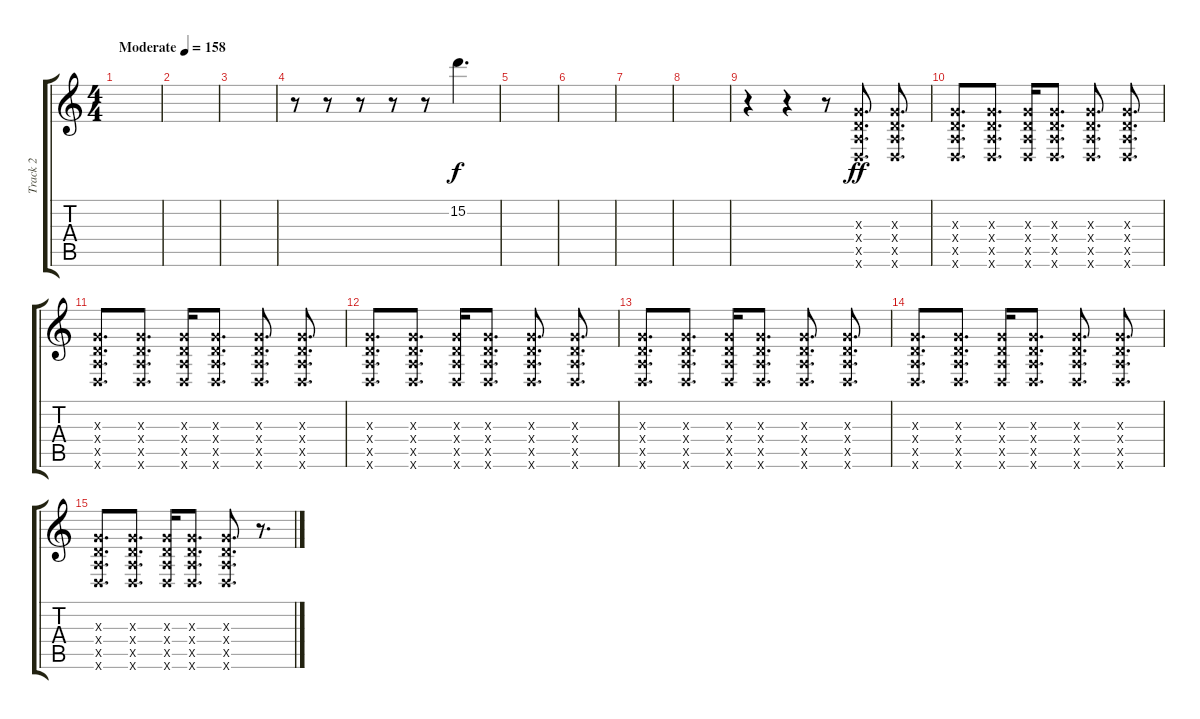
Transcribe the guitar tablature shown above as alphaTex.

\track ("Track 2" "Track 2") {instrument distortionguitar}
\staff {score tabs}
\tuning (E4 B3 G3 D3 A2 D2) {hide}
\ts (4 4)
\tempo (158 "Moderate")
\clef g2
\ks c
|
|
|
r.8 r.8 r.8 r.8 r.8 15.2.4{d} |
|
|
|
|
r.4 r.4 r.8 (0.3{x} 0.4{x} 0.5{x} 0.6{x}).8{d dy ff} (0.3{x} 0.4{x} 0.5{x} 0.6{x}).8{d} |
(0.3{x} 0.4{x} 0.5{x} 0.6{x}).8{d} (0.3{x} 0.4{x} 0.5{x} 0.6{x}).8{d} (0.3{x} 0.4{x} 0.5{x} 0.6{x}).16 (0.3{x} 0.4{x} 0.5{x} 0.6{x}).8{d} (0.3{x} 0.4{x} 0.5{x} 0.6{x}).8{d} (0.3{x} 0.4{x} 0.5{x} 0.6{x}).8{d} |
(0.3{x} 0.4{x} 0.5{x} 0.6{x}).8{d} (0.3{x} 0.4{x} 0.5{x} 0.6{x}).8{d} (0.3{x} 0.4{x} 0.5{x} 0.6{x}).16 (0.3{x} 0.4{x} 0.5{x} 0.6{x}).8{d} (0.3{x} 0.4{x} 0.5{x} 0.6{x}).8{d} (0.3{x} 0.4{x} 0.5{x} 0.6{x}).8{d} |
(0.3{x} 0.4{x} 0.5{x} 0.6{x}).8{d} (0.3{x} 0.4{x} 0.5{x} 0.6{x}).8{d} (0.3{x} 0.4{x} 0.5{x} 0.6{x}).16 (0.3{x} 0.4{x} 0.5{x} 0.6{x}).8{d} (0.3{x} 0.4{x} 0.5{x} 0.6{x}).8{d} (0.3{x} 0.4{x} 0.5{x} 0.6{x}).8{d} |
(0.3{x} 0.4{x} 0.5{x} 0.6{x}).8{d} (0.3{x} 0.4{x} 0.5{x} 0.6{x}).8{d} (0.3{x} 0.4{x} 0.5{x} 0.6{x}).16 (0.3{x} 0.4{x} 0.5{x} 0.6{x}).8{d} (0.3{x} 0.4{x} 0.5{x} 0.6{x}).8{d} (0.3{x} 0.4{x} 0.5{x} 0.6{x}).8{d} |
(0.3{x} 0.4{x} 0.5{x} 0.6{x}).8{d} (0.3{x} 0.4{x} 0.5{x} 0.6{x}).8{d} (0.3{x} 0.4{x} 0.5{x} 0.6{x}).16 (0.3{x} 0.4{x} 0.5{x} 0.6{x}).8{d} (0.3{x} 0.4{x} 0.5{x} 0.6{x}).8{d} (0.3{x} 0.4{x} 0.5{x} 0.6{x}).8{d} |
(0.3{x} 0.4{x} 0.5{x} 0.6{x}).8{d} (0.3{x} 0.4{x} 0.5{x} 0.6{x}).8{d} (0.3{x} 0.4{x} 0.5{x} 0.6{x}).16 (0.3{x} 0.4{x} 0.5{x} 0.6{x}).8{d} (0.3{x} 0.4{x} 0.5{x} 0.6{x}).8{d} r.8{d}
